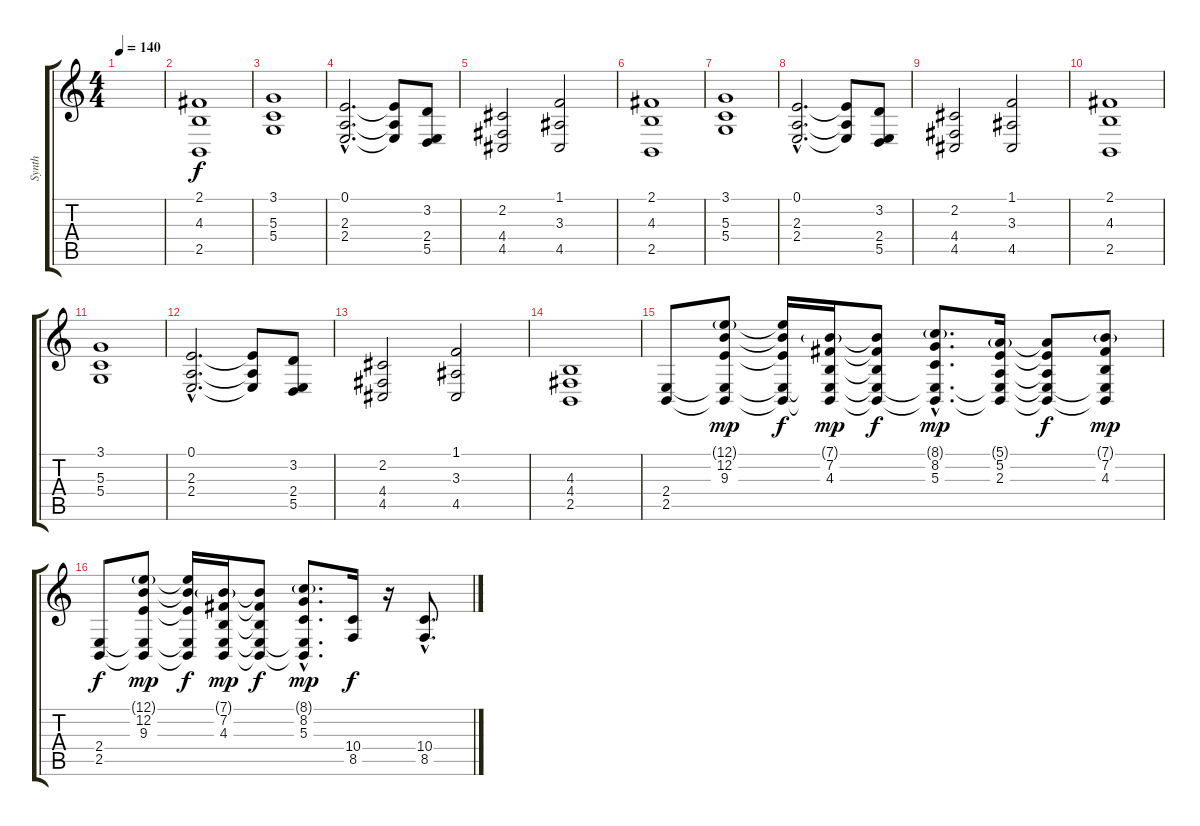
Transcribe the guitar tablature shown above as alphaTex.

\track ("Synth" "Synth") {instrument churchorgan}
\staff {score tabs}
\tuning (E4 B3 G3 D3 A2 E2) {hide}
\ts (4 4)
\tempo 140
\tempo 74
\tempo 140
\clef g2
\ks c
|
(2.1 4.3 2.5).1 |
(3.1 5.3 5.4).1 |
(0.1{hac} 2.3{hac} 2.4{hac}).2{d} (0.1{t} 2.3{t} 2.4{t}).8 (3.2 2.4 5.5).8 |
(2.2 4.4 4.5).2 (1.1 3.3 4.5).2 |
(2.1 4.3 2.5).1 |
(3.1 5.3 5.4).1 |
(0.1{hac} 2.3{hac} 2.4{hac}).2{d} (0.1{t} 2.3{t} 2.4{t}).8 (3.2 2.4 5.5).8 |
(2.2 4.4 4.5).2 (1.1 3.3 4.5).2 |
(2.1 4.3 2.5).1 |
(3.1 5.3 5.4).1 |
(0.1{hac} 2.3{hac} 2.4{hac}).2{d} (0.1{t} 2.3{t} 2.4{t}).8 (3.2 2.4 5.5).8 |
(2.2 4.4 4.5).2 (1.1 3.3 4.5).2 |
(4.3 4.4 2.5).1 |
(2.4 2.5).8 (12.1{g} 12.2 9.3 2.4{t} 2.5{t}).8{dy mp} (12.1{t} 12.2{t} 9.3{t} 2.4{t} 2.5{t}).16{dy f} (7.1{g} 7.2 4.3 2.4{t} 2.5{t}).16{dy mp} (7.1{t} 7.2{t} 4.3{t} 2.4{t} 2.5{t}).8{dy f} (8.1{g hac} 8.2{hac} 5.3{hac} 2.4{hac t} 2.5{hac t}).8{d dy mp} (5.1{g} 5.2 2.3 2.4{t} 2.5{t}).16 (5.1{t} 5.2{t} 2.3{t} 2.4{t} 2.5{t}).8{dy f} (7.1{g} 7.2 4.3 2.4{t} 2.5{t}).8{dy mp} |
(2.4 2.5).8{dy f} (12.1{g} 12.2 9.3 2.4{t} 2.5{t}).8{dy mp} (12.1{t} 12.2{t} 9.3{t} 2.4{t} 2.5{t}).16{dy f} (7.1{g} 7.2 4.3 2.4{t} 2.5{t}).16{dy mp} (7.1{t} 7.2{t} 4.3{t} 2.4{t} 2.5{t}).8{dy f} (8.1{g hac} 8.2{hac} 5.3{hac} 2.4{hac t} 2.5{hac t}).8{d dy mp} (10.4 8.5).16{dy f} r.16 (10.4{hac} 8.5{hac}).8{d}
